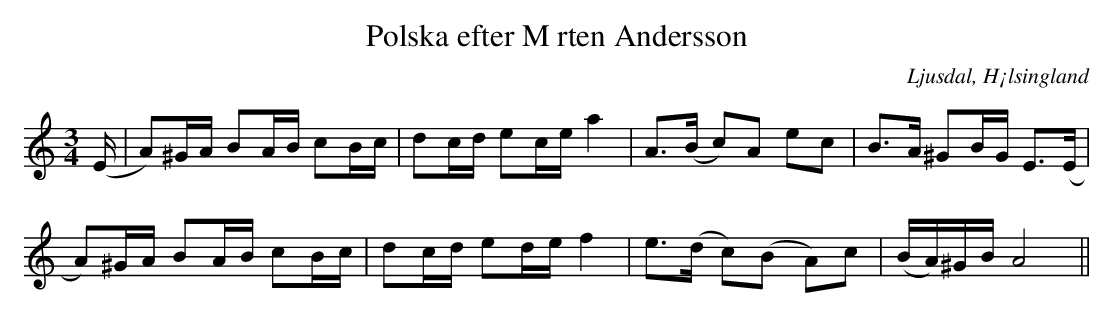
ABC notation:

X:1
T:Polska efter M rten Andersson
O:Ljusdal, H¡lsingland
M:3/4
L:1/16
K:Am
(E|A2)^GA B2AB c2Bc|d2cd e2ce a4|A2>(B2 c2)A2 e2c2|B2>A2 ^G2BG E2>(E2|
A2)^GA B2AB c2Bc|d2cd e2de f4|e2>(d2 c2)(B2 A2)c2|(BA)^GB A8||
